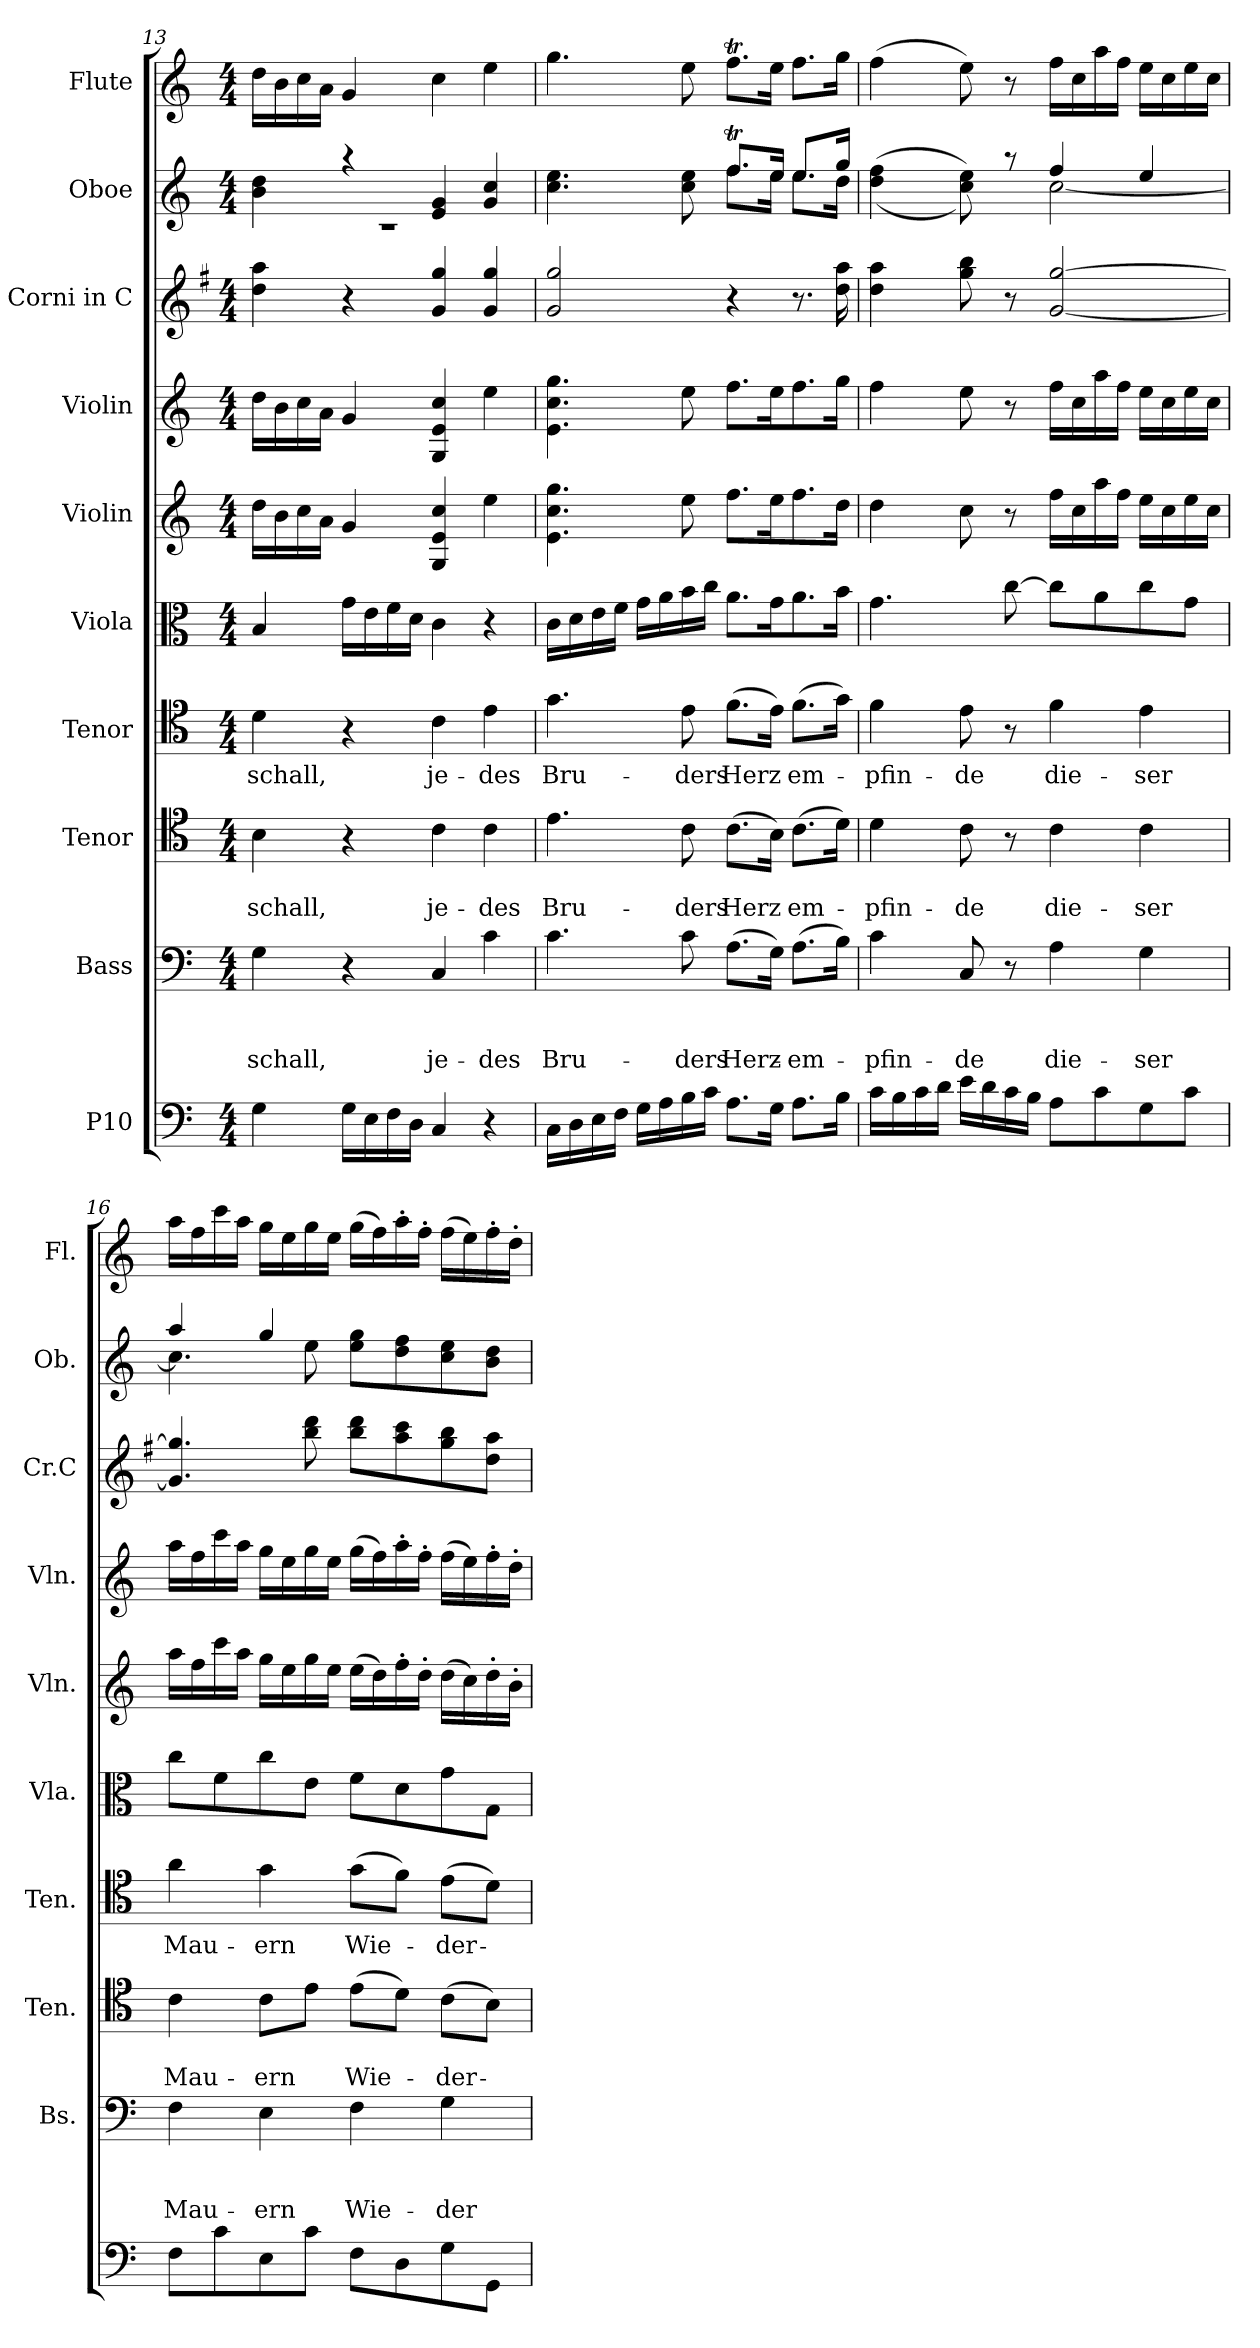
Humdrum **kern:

**kern	**kern	**text	**text	**text	**kern	**text	**text	**kern	**text	**kern	**kern	**kern	**kern	**kern	**kern
*part10	*part9	*part9	*part9	*part9	*part8	*part8	*part8	*part7	*part7	*part6	*part5	*part4	*part3	*part2	*part1
*staff10	*staff9	*staff9	*staff9	*staff9	*staff8	*staff8	*staff8	*staff7	*staff7	*staff6	*staff5	*staff4	*staff3	*staff2	*staff1
*I"P10	*I"Bass	*	*	*	*I"Tenor	*	*	*I"Tenor	*	*I"Viola	*I"Violin	*I"Violin	*I"Corni in C	*I"Oboe	*I"Flute
*	*I'Bs.	*	*	*	*I'Ten.	*	*	*I'Ten.	*	*I'Vla.	*I'Vln.	*I'Vln.	*I'Cr.C	*I'Ob.	*I'Fl.
*clefF4	*clefF4	*	*	*	*clefC4	*	*	*clefC4	*	*clefC3	*clefG2	*clefG2	*clefG2	*clefG2	*clefG2
*	*	*	*	*	*	*	*	*	*	*	*	*	*ITrd4c7	*	*
*k[]	*k[]	*	*	*	*k[]	*	*	*k[]	*	*k[]	*k[]	*k[]	*k[]	*k[]	*k[]
*C:	*C:	*	*	*	*C:	*	*	*C:	*	*C:	*C:	*C:	*C:	*C:	*C:
*M4/4	*M4/4	*	*	*	*M4/4	*	*	*M4/4	*	*M4/4	*M4/4	*M4/4	*M4/4	*M4/4	*M4/4
=13	=13	=13	=13	=13	=13	=13	=13	=13	=13	=13	=13	=13	=13	=13	=13
!	!	!	!	!LO:LY:b	!	!	!LO:LY:b	!	!LO:LY:b	!	!	!	!	!	!
*	*	*	*	*	*	*	*	*	*	*	*	*	*	*^	*
4G\	4G\	.	.	-schall,	4B\	.	-schall,	4d\	-schall,	4B/	16dd\LL	16dd\LL	4g\ 4dd\	4b\ 4dd\	1rc	16dd\LL
.	.	.	.	.	.	.	.	.	.	.	16b\	16b\	.	.	.	16b\
.	.	.	.	.	.	.	.	.	.	.	16cc\	16cc\	.	.	.	16cc\
.	.	.	.	.	.	.	.	.	.	.	16a\JJ	16a\JJ	.	.	.	16a\JJ
16G\LL	4r	.	.	.	4r	.	.	4r	.	16g\LL	4g/	4g/	4r	4raa	.	4g/
16E\	.	.	.	.	.	.	.	.	.	16e\	.	.	.	.	.	.
16F\	.	.	.	.	.	.	.	.	.	16f\	.	.	.	.	.	.
16D\JJ	.	.	.	.	.	.	.	.	.	16d\JJ	.	.	.	.	.	.
!	!	!	!	!LO:LY:b	!	!	!LO:LY:b	!	!LO:LY:b	!	!	!	!	!	!	!
4C/	4C/	.	.	je-	4c\	.	je-	4c\	je-	4c\	4G/ 4e/ 4cc/	4G/ 4e/ 4cc/	4c/ 4cc/	4e/ 4g/	.	4cc\
!	!	!	!	!LO:LY:b	!	!	!LO:LY:b	!	!LO:LY:b	!	!	!	!	!	!	!
4r	4c\	.	.	-des	4c\	.	-des	4e\	-des	4r	4ee\	4ee\	4c/ 4cc/	4g/ 4cc/	.	4ee\
=14	=14	=14	=14	=14	=14	=14	=14	=14	=14	=14	=14	=14	=14	=14	=14	=14
!	!	!	!	!LO:LY:b	!	!	!LO:LY:b	!	!LO:LY:b	!	!	!	!	!	!	!
16C\LL	4.c\	.	.	Bru-	4.e\	.	Bru-	4.g\	Bru-	16c\LL	4.e\ 4.cc\ 4.gg\	4.e\ 4.cc\ 4.gg\	2c/ 2cc/	4.cc\ 4.ee\	2ryy	4.gg\
16D\	.	.	.	.	.	.	.	.	.	16d\	.	.	.	.	.	.
16E\	.	.	.	.	.	.	.	.	.	16e\	.	.	.	.	.	.
16F\JJ	.	.	.	.	.	.	.	.	.	16f\JJ	.	.	.	.	.	.
16G\LL	.	.	.	.	.	.	.	.	.	16g\LL	.	.	.	.	.	.
16A\	.	.	.	.	.	.	.	.	.	16a\	.	.	.	.	.	.
!	!	!	!	!LO:LY:b	!	!	!LO:LY:b	!	!LO:LY:b	!	!	!	!	!	!	!
16B\	8c\	.	.	-ders	8c\	.	-ders	8e\	-ders	16b\	8ee\	8ee\	.	8cc\ 8ee\	.	8ee\
16c\JJ	.	.	.	.	.	.	.	.	.	16cc\JJ	.	.	.	.	.	.
!	!	!	!	!LO:LY:b	!	!	!LO:LY:b	!	!LO:LY:b	!	!	!	!	!	!	!
8.A\L	(>8.A\L	.	.	Herz-	(>8.c\L	.	Herz	(>8.f\L	Herz	8.a\L	8.ff\L	8.ff\L	4r	8.ffT/L	8.ff\L	8.ffT\L
16G\Jk	16G\Jk)	.	.	.	16B\Jk)	.	.	16e\Jk)	.	16g\k	16ee\k	16ee\k	.	16ee/Jk	16ee\Jk	16ee\Jk
!	!	!	!	!LO:LY:b	!	!	!LO:LY:b	!	!LO:LY:b	!	!	!	!	!	!	!
8.A\L	(>8.A\L	.	.	-em-	(>8.c\L	.	em-	(>8.f\L	em-	8.a\	8.ff\	8.ff\	8.r	8.ee/L	8.ee\L	8.ff\L
16B\Jk	16B\Jk)	.	.	.	16d\Jk)	.	.	16g\Jk)	.	16b\Jk	16dd\Jk	16gg\Jk	16g\ 16dd\	16gg/Jk	16dd\Jk	16gg\Jk
!!LO:PB:g=z
=15	=15	=15	=15	=15	=15	=15	=15	=15	=15	=15	=15	=15	=15	=15	=15	=15
!	!	!	!	!LO:LY:b	!	!	!LO:LY:b	!	!LO:LY:b	!	!	!	!	!	!	!
16c\LL	4c\	.	.	-pfin-	4d\	.	-pfin-	4f\	-pfin-	4.g\	4dd\	4ff\	4g\ 4dd\	(>(<4dd\ 4ff\	2ryy	(>4ff\
16B\	.	.	.	.	.	.	.	.	.	.	.	.	.	.	.	.
16c\	.	.	.	.	.	.	.	.	.	.	.	.	.	.	.	.
16d\JJ	.	.	.	.	.	.	.	.	.	.	.	.	.	.	.	.
!	!	!	!	!LO:LY:b	!	!	!LO:LY:b	!	!LO:LY:b	!	!	!	!	!	!	!
16e\LL	8C/	.	.	-de	8c\	.	-de	8e\	-de	.	8cc\	8ee\	8cc\ 8ee\	8cc\ 8ee\))	.	8ee\)
16d\	.	.	.	.	.	.	.	.	.	.	.	.	.	.	.	.
16c\	8r	.	.	.	8r	.	.	8r	.	[>8cc\	8r	8r	8r	8raa	.	8r
16B\JJ	.	.	.	.	.	.	.	.	.	.	.	.	.	.	.	.
!	!	!	!	!LO:LY:b	!	!	!LO:LY:b	!	!LO:LY:b	!	!	!	!	!	!	!
8A\L	4A\	.	.	die-	4c\	.	die-	4f\	die-	8cc\L]	16ff\LL	16ff\LL	[<2c/ [>2cc/	4ff/	[<2cc\	16ff\LL
.	.	.	.	.	.	.	.	.	.	.	16cc\	16cc\	.	.	.	16cc\
8c\	.	.	.	.	.	.	.	.	.	8a\	16aa\	16aa\	.	.	.	16aa\
.	.	.	.	.	.	.	.	.	.	.	16ff\JJ	16ff\JJ	.	.	.	16ff\JJ
!	!	!	!	!LO:LY:b	!	!	!LO:LY:b	!	!LO:LY:b	!	!	!	!	!	!	!
8G\	4G\	.	.	-ser	4c\	.	-ser	4e\	-ser	8cc\	16ee\LL	16ee\LL	.	4ee/	.	16ee\LL
.	.	.	.	.	.	.	.	.	.	.	16cc\	16cc\	.	.	.	16cc\
8c\J	.	.	.	.	.	.	.	.	.	8g\J	16ee\	16ee\	.	.	.	16ee\
.	.	.	.	.	.	.	.	.	.	.	16cc\JJ	16cc\JJ	.	.	.	16cc\JJ
=16	=16	=16	=16	=16	=16	=16	=16	=16	=16	=16	=16	=16	=16	=16	=16	=16
!	!	!	!	!LO:LY:b	!	!	!LO:LY:b	!	!LO:LY:b	!	!	!	!	!	!	!
8F\L	4F\	.	.	Mau-	4c\	.	Mau-	4a\	Mau-	8cc\L	16aa\LL	16aa\LL	4.c/] 4.cc/]	4aa/	4.cc\]	16aa\LL
.	.	.	.	.	.	.	.	.	.	.	16ff\	16ff\	.	.	.	16ff\
8c\	.	.	.	.	.	.	.	.	.	8f\	16ccc\	16ccc\	.	.	.	16ccc\
.	.	.	.	.	.	.	.	.	.	.	16aa\JJ	16aa\JJ	.	.	.	16aa\JJ
!	!	!	!	!LO:LY:b	!	!	!LO:LY:b	!	!LO:LY:b	!	!	!	!	!	!	!
8E\	4E\	.	.	-ern	8c\L	.	-ern	4g\	-ern	8cc\	16gg\LL	16gg\LL	.	4gg/	.	16gg\LL
.	.	.	.	.	.	.	.	.	.	.	16ee\	16ee\	.	.	.	16ee\
8c\J	.	.	.	.	8e\J	.	.	.	.	8e\J	16gg\	16gg\	8ee\ 8gg\	.	8ee\	16gg\
.	.	.	.	.	.	.	.	.	.	.	16ee\JJ	16ee\JJ	.	.	.	16ee\JJ
!	!	!	!	!LO:LY:b	!	!	!LO:LY:b	!	!LO:LY:b	!	!	!	!	!	!	!
8F\L	4F\	.	.	Wie-	(>8e\L	.	Wie-	(>8g\L	Wie-	8f\L	(>16ee\LL	(>16gg\LL	8ee\ 8gg\L	8ee\ 8gg\L	2ryy	(>16gg\LL
.	.	.	.	.	.	.	.	.	.	.	16dd\)	16ff\)	.	.	.	16ff\)
8D\	.	.	.	.	8d\J)	.	.	8f\J)	.	8d\	16ff'>\	16aa'>\	8dd\ 8ff\	8dd\ 8ff\	.	16aa'>\
.	.	.	.	.	.	.	.	.	.	.	16dd'>\JJ	16ff'>\JJ	.	.	.	16ff'>\JJ
!	!	!	!	!LO:LY:b	!	!	!LO:LY:b	!	!LO:LY:b	!	!	!	!	!	!	!
8G\	4G\	.	.	-der-	(>8c\L	.	-der-	(>8e\L	-der-	8g\	(>16dd\LL	(>16ff\LL	8cc\ 8ee\	8cc\ 8ee\	.	(>16ff\LL
.	.	.	.	.	.	.	.	.	.	.	16cc\)	16ee\)	.	.	.	16ee\)
8GG\J	.	.	.	.	8B\J)	.	.	8d\J)	.	8G\J	16dd'>\	16ff'>\	8g\ 8dd\J	8b\ 8dd\J	.	16ff'>\
.	.	.	.	.	.	.	.	.	.	.	16b'>\JJ	16dd'>\JJ	.	.	.	16dd'>\JJ
*	*	*	*	*	*	*	*	*	*	*	*	*	*	*v	*v	*
=	=	=	=	=	=	=	=	=	=	=	=	=	=	=	=
*-	*-	*-	*-	*-	*-	*-	*-	*-	*-	*-	*-	*-	*-	*-	*-
